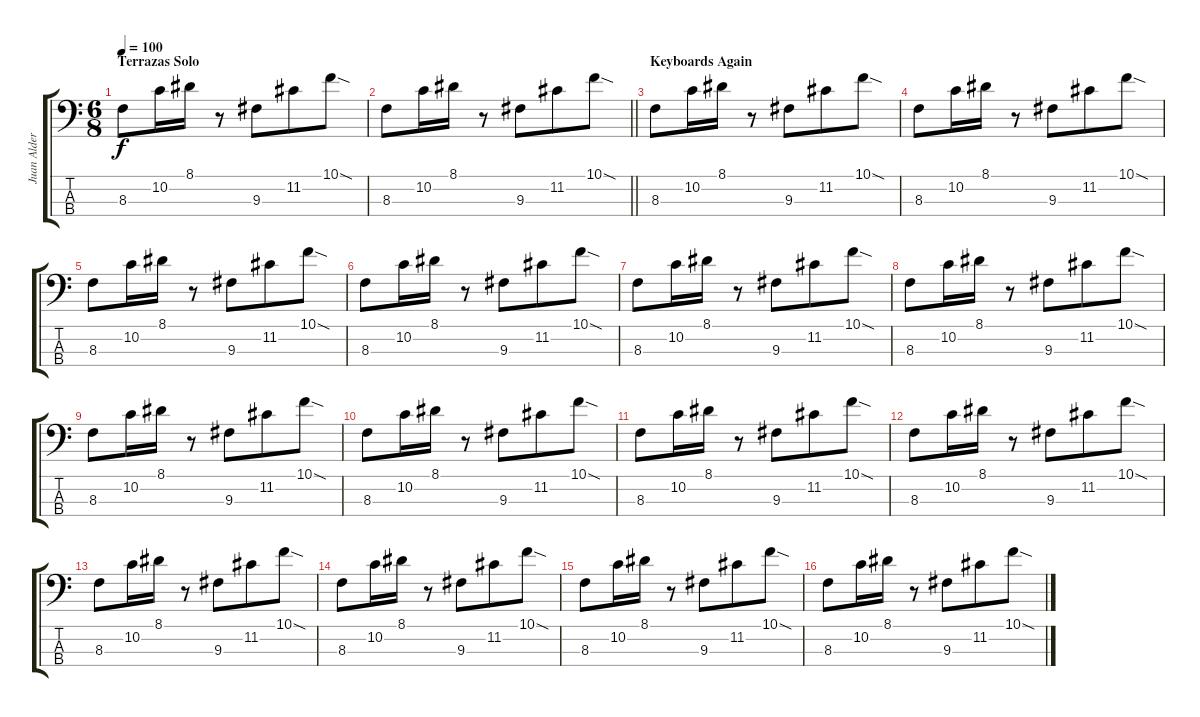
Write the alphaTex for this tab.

\track ("Juan Alderete" "Juan Alder") {instrument electricbassfinger}
\staff {score tabs}
\tuning (G2 D2 A1 E1) {hide}
\ts (6 8)
\section ("" "Terrazas Solo")
\tempo 100
\clef f4
\ks c
8.3.8{dy f} 10.2.16 8.1.16 r.8 9.3.8 11.2.8 10.1{sod}.8 |
\barLineRight lightlight
8.3.8 10.2.16 8.1.16 r.8 9.3.8 11.2.8 10.1{sod}.8 |
\section ("" "Keyboards Again")
8.3.8 10.2.16 8.1.16 r.8 9.3.8 11.2.8 10.1{sod}.8 |
8.3.8 10.2.16 8.1.16 r.8 9.3.8 11.2.8 10.1{sod}.8 |
8.3.8 10.2.16 8.1.16 r.8 9.3.8 11.2.8 10.1{sod}.8 |
8.3.8 10.2.16 8.1.16 r.8 9.3.8 11.2.8 10.1{sod}.8 |
8.3.8 10.2.16 8.1.16 r.8 9.3.8 11.2.8 10.1{sod}.8 |
8.3.8 10.2.16 8.1.16 r.8 9.3.8 11.2.8 10.1{sod}.8 |
8.3.8 10.2.16 8.1.16 r.8 9.3.8 11.2.8 10.1{sod}.8 |
8.3.8 10.2.16 8.1.16 r.8 9.3.8 11.2.8 10.1{sod}.8 |
8.3.8 10.2.16 8.1.16 r.8 9.3.8 11.2.8 10.1{sod}.8 |
8.3.8 10.2.16 8.1.16 r.8 9.3.8 11.2.8 10.1{sod}.8 |
8.3.8 10.2.16 8.1.16 r.8 9.3.8 11.2.8 10.1{sod}.8 |
8.3.8 10.2.16 8.1.16 r.8 9.3.8 11.2.8 10.1{sod}.8 |
8.3.8 10.2.16 8.1.16 r.8 9.3.8 11.2.8 10.1{sod}.8 |
8.3.8 10.2.16 8.1.16 r.8 9.3.8 11.2.8 10.1{sod}.8
